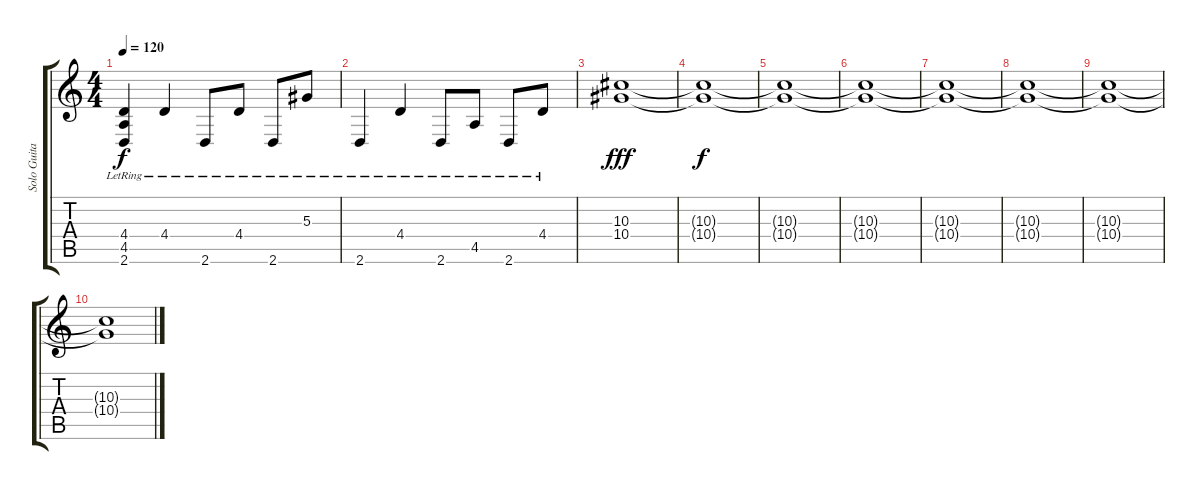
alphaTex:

\track ("Solo Guitar" "Solo Guita") {instrument distortionguitar}
\staff {score tabs}
\tuning (C4 G3 Eb3 Bb2 F2 C2) {hide}
\ts (4 4)
\tempo 120
\clef g2
\ks c
(4.4{lr} 4.5{lr} 2.6{lr}).4{dy f} 4.4{lr}.4 2.6{lr}.8 4.4{lr}.8 2.6{lr}.8 5.3{lr}.8 |
2.6{lr}.4 4.4{lr}.4 2.6{lr}.8 4.5{lr}.8 2.6{lr}.8 4.4{lr}.8 |
(10.3 10.4).1{dy fff volume 16} |
(10.3{t} 10.4{t}).1{dy f} |
(10.3{t} 10.4{t}).1 |
(10.3{t} 10.4{t}).1 |
(10.3{t} 10.4{t}).1 |
(10.3{t} 10.4{t}).1 |
(10.3{t} 10.4{t}).1 |
(10.3{t} 10.4{t}).1
